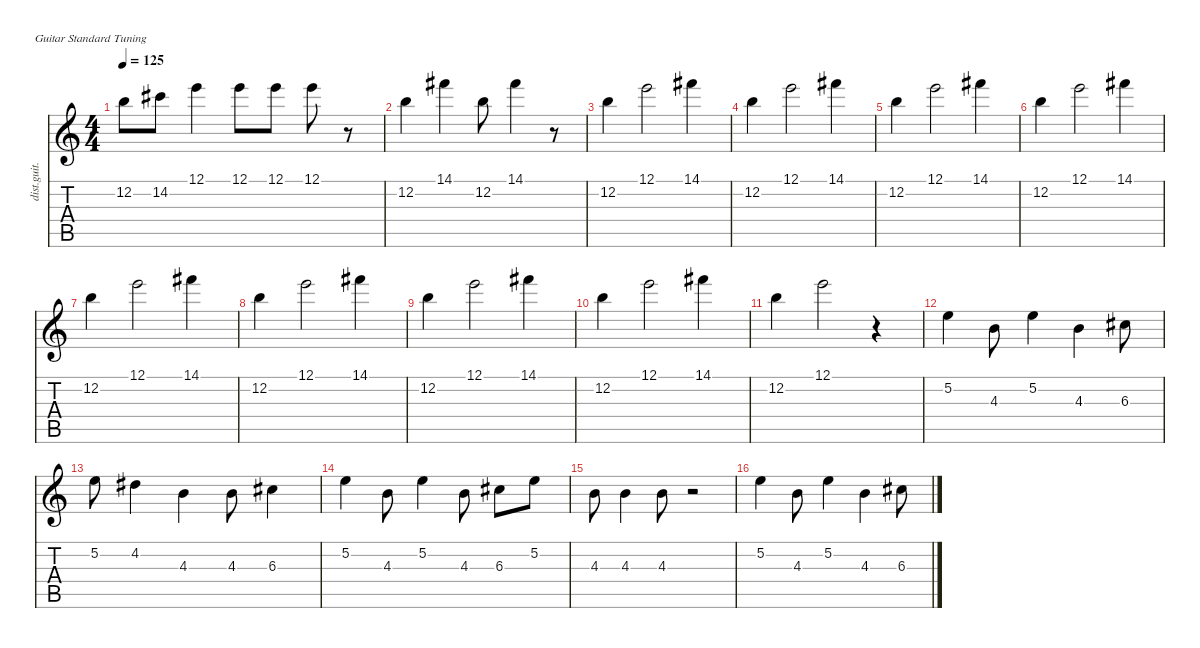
\defaultSystemsLayout 4
\hideDynamics
\bracketExtendMode nobrackets
\otherSystemsTrackNameOrientation horizontal
\track ("主音" "dist.guit.") {instrument distortionguitar}
\staff {score tabs}
\tuning (E4 B3 G3 D3 A2 E2)
\ts (4 4)
\tempo 125
\clef g2
\ks c
12.2.8{dy mf} 14.2.8 12.1.4 12.1.8 12.1.8 12.1.8 r.8 |
12.2.4 14.1.4 12.2.8 14.1.4 r.8 |
12.2.4 12.1.2 14.1.4 |
12.2.4 12.1.2 14.1.4 |
12.2.4 12.1.2 14.1.4 |
12.2.4 12.1.2 14.1.4 |
12.2.4 12.1.2 14.1.4 |
12.2.4 12.1.2 14.1.4 |
12.2.4 12.1.2 14.1.4 |
12.2.4 12.1.2 14.1.4 |
12.2.4 12.1.2 r.4 |
5.2.4 4.3.8 5.2.4 4.3.4 6.3.8 |
5.2.8 4.2.4 4.3.4 4.3.8 6.3.4 |
5.2.4 4.3.8 5.2.4 4.3.8 6.3.8 5.2.8 |
4.3.8 4.3.4 4.3.8 r.2 |
5.2.4 4.3.8 5.2.4 4.3.4 6.3.8
